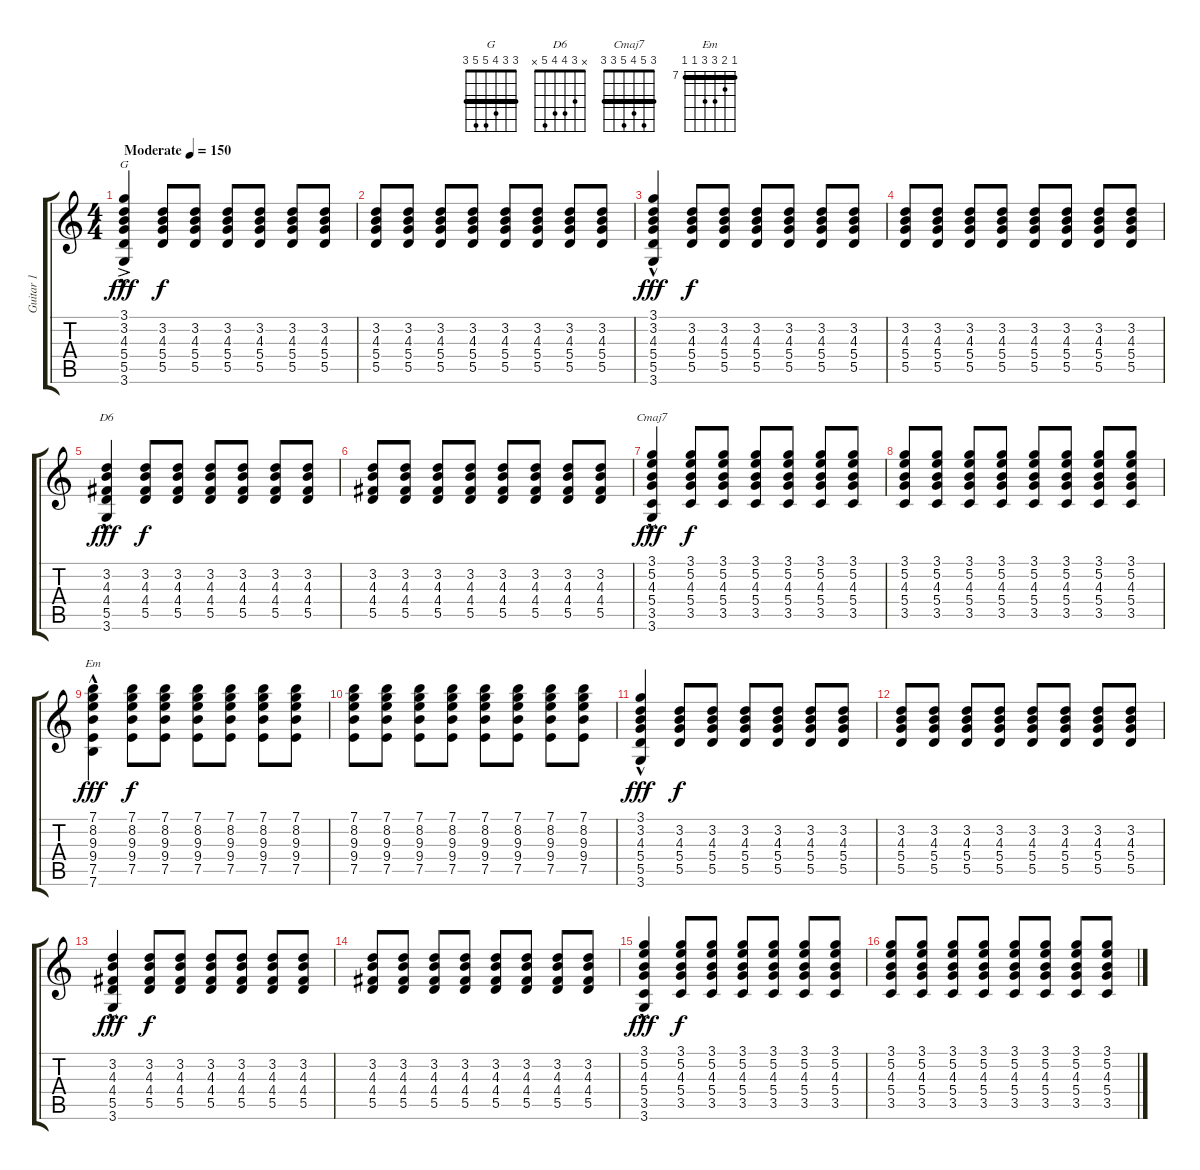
\track ("Guitar 1" "Guitar 1") {instrument acousticguitarsteel}
\staff {score tabs}
\tuning (E4 B3 G3 D3 A2 E2) {hide}
\chord ("G" 3 3 4 5 5 3) {barre 3}
\chord ("D6" x 3 4 4 5 x)
\chord ("Cmaj7" 3 5 4 5 3 3) {barre 3}
\chord ("Em" 7 8 9 9 7 7) {firstfret 7 barre 7}
\ts (4 4)
\tempo (150 "Moderate")
\clef g2
\ks c
(3.1{ac} 3.2 4.3 5.4 5.5 3.6{hac}).4{ch "G" dy fff instrument acousticguitarsteel} (3.2 4.3 5.4 5.5).8{dy f} (3.2 4.3 5.4 5.5).8 (3.2 4.3 5.4 5.5).8 (3.2 4.3 5.4 5.5).8 (3.2 4.3 5.4 5.5).8 (3.2 4.3 5.4 5.5).8 |
(3.2 4.3 5.4 5.5).8 (3.2 4.3 5.4 5.5).8 (3.2 4.3 5.4 5.5).8 (3.2 4.3 5.4 5.5).8 (3.2 4.3 5.4 5.5).8 (3.2 4.3 5.4 5.5).8 (3.2 4.3 5.4 5.5).8 (3.2 4.3 5.4 5.5).8 |
(3.1 3.2{hac} 4.3 5.4 5.5 3.6).4{dy fff} (3.2 4.3 5.4 5.5).8{dy f} (3.2 4.3 5.4 5.5).8 (3.2 4.3 5.4 5.5).8 (3.2 4.3 5.4 5.5).8 (3.2 4.3 5.4 5.5).8 (3.2 4.3 5.4 5.5).8 |
(3.2 4.3 5.4 5.5).8 (3.2 4.3 5.4 5.5).8 (3.2 4.3 5.4 5.5).8 (3.2 4.3 5.4 5.5).8 (3.2 4.3 5.4 5.5).8 (3.2 4.3 5.4 5.5).8 (3.2 4.3 5.4 5.5).8 (3.2 4.3 5.4 5.5).8 |
(3.2 4.3 4.4{hac} 5.5 3.6).4{ch "D6" dy fff} (3.2 4.3 4.4 5.5).8{dy f} (3.2 4.3 4.4 5.5).8 (3.2 4.3 4.4 5.5).8 (3.2 4.3 4.4 5.5).8 (3.2 4.3 4.4 5.5).8 (3.2 4.3 4.4 5.5).8 |
(3.2 4.3 4.4 5.5).8 (3.2 4.3 4.4 5.5).8 (3.2 4.3 4.4 5.5).8 (3.2 4.3 4.4 5.5).8 (3.2 4.3 4.4 5.5).8 (3.2 4.3 4.4 5.5).8 (3.2 4.3 4.4 5.5).8 (3.2 4.3 4.4 5.5).8 |
(3.1 5.2 4.3 5.4{hac} 3.5 3.6).4{ch "Cmaj7" dy fff} (3.1 5.2 4.3 5.4 3.5).8{dy f} (3.1 5.2 4.3 5.4 3.5).8 (3.1 5.2 4.3 5.4 3.5).8 (3.1 5.2 4.3 5.4 3.5).8 (3.1 5.2 4.3 5.4 3.5).8 (3.1 5.2 4.3 5.4 3.5).8 |
(3.1 5.2 4.3 5.4 3.5).8 (3.1 5.2 4.3 5.4 3.5).8 (3.1 5.2 4.3 5.4 3.5).8 (3.1 5.2 4.3 5.4 3.5).8 (3.1 5.2 4.3 5.4 3.5).8 (3.1 5.2 4.3 5.4 3.5).8 (3.1 5.2 4.3 5.4 3.5).8 (3.1 5.2 4.3 5.4 3.5).8 |
(7.1 8.2 9.3 9.4{hac} 7.5 7.6).4{ch "Em" dy fff} (7.1 8.2 9.3 9.4 7.5).8{dy f} (7.1 8.2 9.3 9.4 7.5).8 (7.1 8.2 9.3 9.4 7.5).8 (7.1 8.2 9.3 9.4 7.5).8 (7.1 8.2 9.3 9.4 7.5).8 (7.1 8.2 9.3 9.4 7.5).8 |
(7.1 8.2 9.3 9.4 7.5).8 (7.1 8.2 9.3 9.4 7.5).8 (7.1 8.2 9.3 9.4 7.5).8 (7.1 8.2 9.3 9.4 7.5).8 (7.1 8.2 9.3 9.4 7.5).8 (7.1 8.2 9.3 9.4 7.5).8 (7.1 8.2 9.3 9.4 7.5).8 (7.1 8.2 9.3 9.4 7.5).8 |
(3.1 3.2 4.3{hac} 5.4 5.5 3.6).4{dy fff} (3.2 4.3 5.4 5.5).8{dy f} (3.2 4.3 5.4 5.5).8 (3.2 4.3 5.4 5.5).8 (3.2 4.3 5.4 5.5).8 (3.2 4.3 5.4 5.5).8 (3.2 4.3 5.4 5.5).8 |
(3.2 4.3 5.4 5.5).8 (3.2 4.3 5.4 5.5).8 (3.2 4.3 5.4 5.5).8 (3.2 4.3 5.4 5.5).8 (3.2 4.3 5.4 5.5).8 (3.2 4.3 5.4 5.5).8 (3.2 4.3 5.4 5.5).8 (3.2 4.3 5.4 5.5).8 |
(3.2 4.3 4.4{hac} 5.5 3.6).4{dy fff} (3.2 4.3 4.4 5.5).8{dy f} (3.2 4.3 4.4 5.5).8 (3.2 4.3 4.4 5.5).8 (3.2 4.3 4.4 5.5).8 (3.2 4.3 4.4 5.5).8 (3.2 4.3 4.4 5.5).8 |
(3.2 4.3 4.4 5.5).8 (3.2 4.3 4.4 5.5).8 (3.2 4.3 4.4 5.5).8 (3.2 4.3 4.4 5.5).8 (3.2 4.3 4.4 5.5).8 (3.2 4.3 4.4 5.5).8 (3.2 4.3 4.4 5.5).8 (3.2 4.3 4.4 5.5).8 |
(3.1 5.2 4.3{hac} 5.4 3.5 3.6).4{dy fff} (3.1 5.2 4.3 5.4 3.5).8{dy f} (3.1 5.2 4.3 5.4 3.5).8 (3.1 5.2 4.3 5.4 3.5).8 (3.1 5.2 4.3 5.4 3.5).8 (3.1 5.2 4.3 5.4 3.5).8 (3.1 5.2 4.3 5.4 3.5).8 |
(3.1 5.2 4.3 5.4 3.5).8 (3.1 5.2 4.3 5.4 3.5).8 (3.1 5.2 4.3 5.4 3.5).8 (3.1 5.2 4.3 5.4 3.5).8 (3.1 5.2 4.3 5.4 3.5).8 (3.1 5.2 4.3 5.4 3.5).8 (3.1 5.2 4.3 5.4 3.5).8 (3.1 5.2 4.3 5.4 3.5).8
